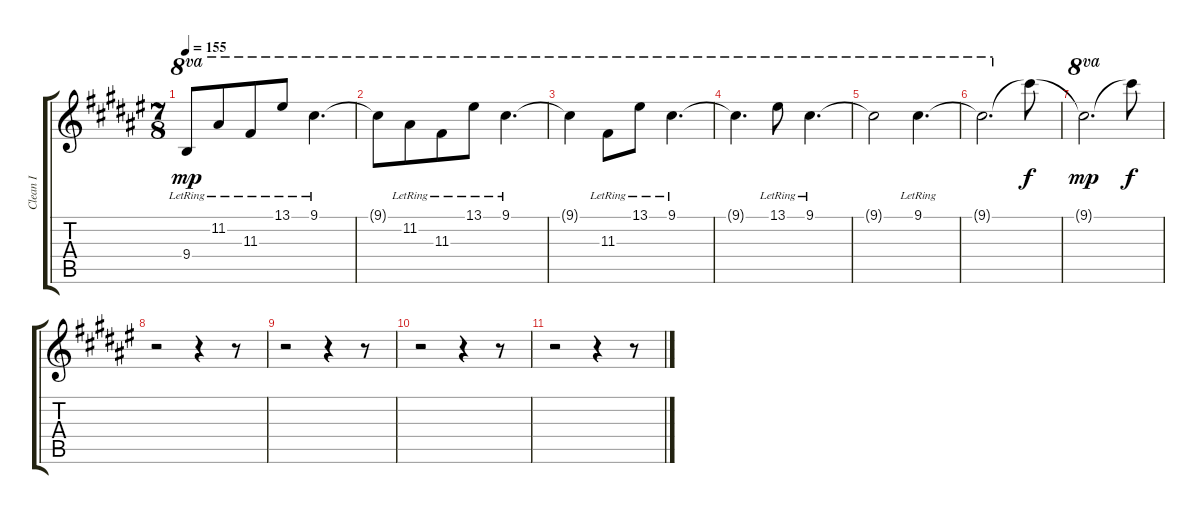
\track ("Clean I" "Clean I") {instrument acousticguitarnylon}
\staff {score tabs}
\tuning (E4 B3 G3 D3 A2 E2) {hide}
\ts (7 8)
\tempo 155
\clef g2
\ks f#
9.4{lr}.8{ot 8va dy mp} 11.2{lr}.8{ot 8va} 11.3{lr}.8{ot 8va} 13.1{lr}.8{ot 8va} 9.1{lr}.4{d ot 8va} |
\ks d#minor
9.1{t}.8{ot 8va} 11.2{lr}.8{ot 8va} 11.3{lr}.8{ot 8va} 13.1{lr}.8{ot 8va} 9.1{lr}.4{d ot 8va} |
9.1{t}.4{ot 8va} 11.3{lr}.8{ot 8va} 13.1{lr}.8{ot 8va} 9.1{lr}.4{d ot 8va} |
9.1{t}.4{d ot 8va} 13.1{lr}.8{ot 8va} 9.1{lr}.4{d ot 8va} |
\ks f#
9.1{t}.2{ot 8va} 9.1{lr}.4{d ot 8va} |
\ks d#minor
9.1{t}.2{d ot 8va} 9.1{t}.8{dy f} |
9.1{t}.2{d ot 8va dy mp} 9.1{t}.8{dy f} |
r.2 r.4 r.8 |
r.2 r.4 r.8 |
r.2 r.4 r.8 |
r.2 r.4 r.8
